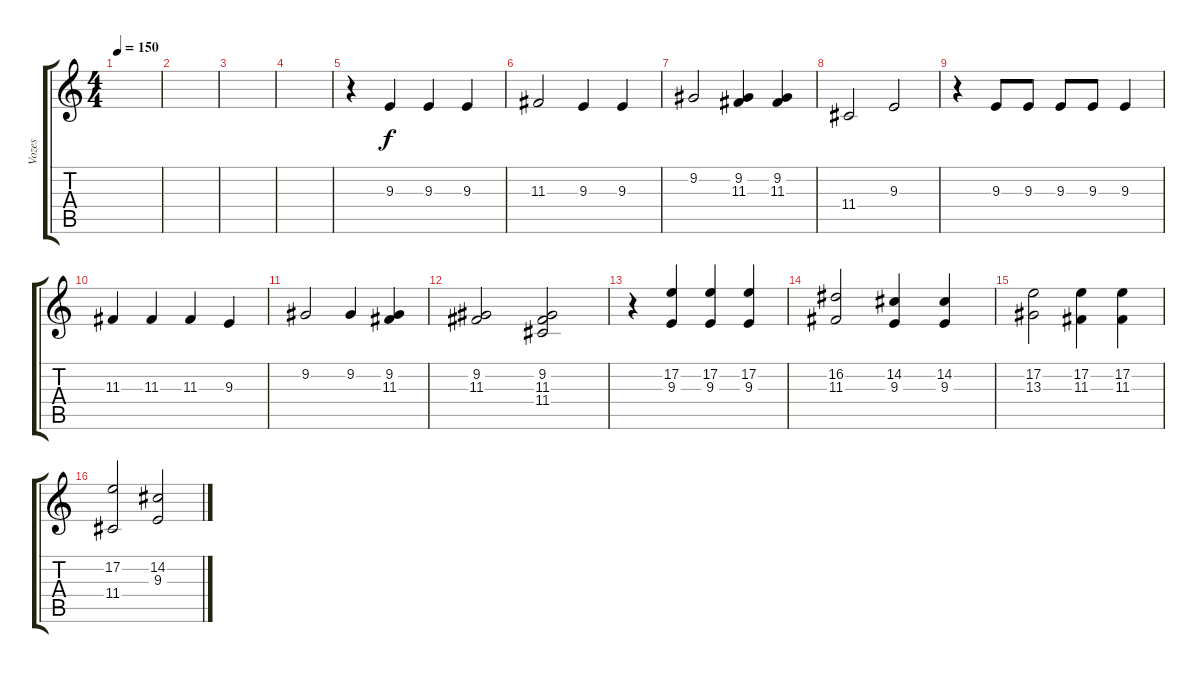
\track ("Vozes" "Vozes") {instrument synthvoice}
\staff {score tabs}
\tuning (E4 B3 G3 D3 A2 E2) {hide}
\ts (4 4)
\tempo 150
\clef g2
\ks c
|
|
|
|
r.4 9.3.4 9.3.4 9.3.4 |
11.3.2 9.3.4 9.3.4 |
9.2.2 (9.2 11.3).4 (9.2 11.3).4 |
11.4.2 9.3.2 |
r.4 9.3.8 9.3.8 9.3.8 9.3.8 9.3.4 |
11.3.4 11.3.4 11.3.4 9.3.4 |
9.2.2 9.2.4 (9.2 11.3).4 |
(9.2 11.3).2 (9.2 11.3 11.4).2 |
r.4 (17.2 9.3).4 (17.2 9.3).4 (17.2 9.3).4 |
(16.2 11.3).2 (14.2 9.3).4 (14.2 9.3).4 |
(17.2 13.3).2 (17.2 11.3).4 (17.2 11.3).4 |
(17.2 11.4).2 (14.2 9.3).2
